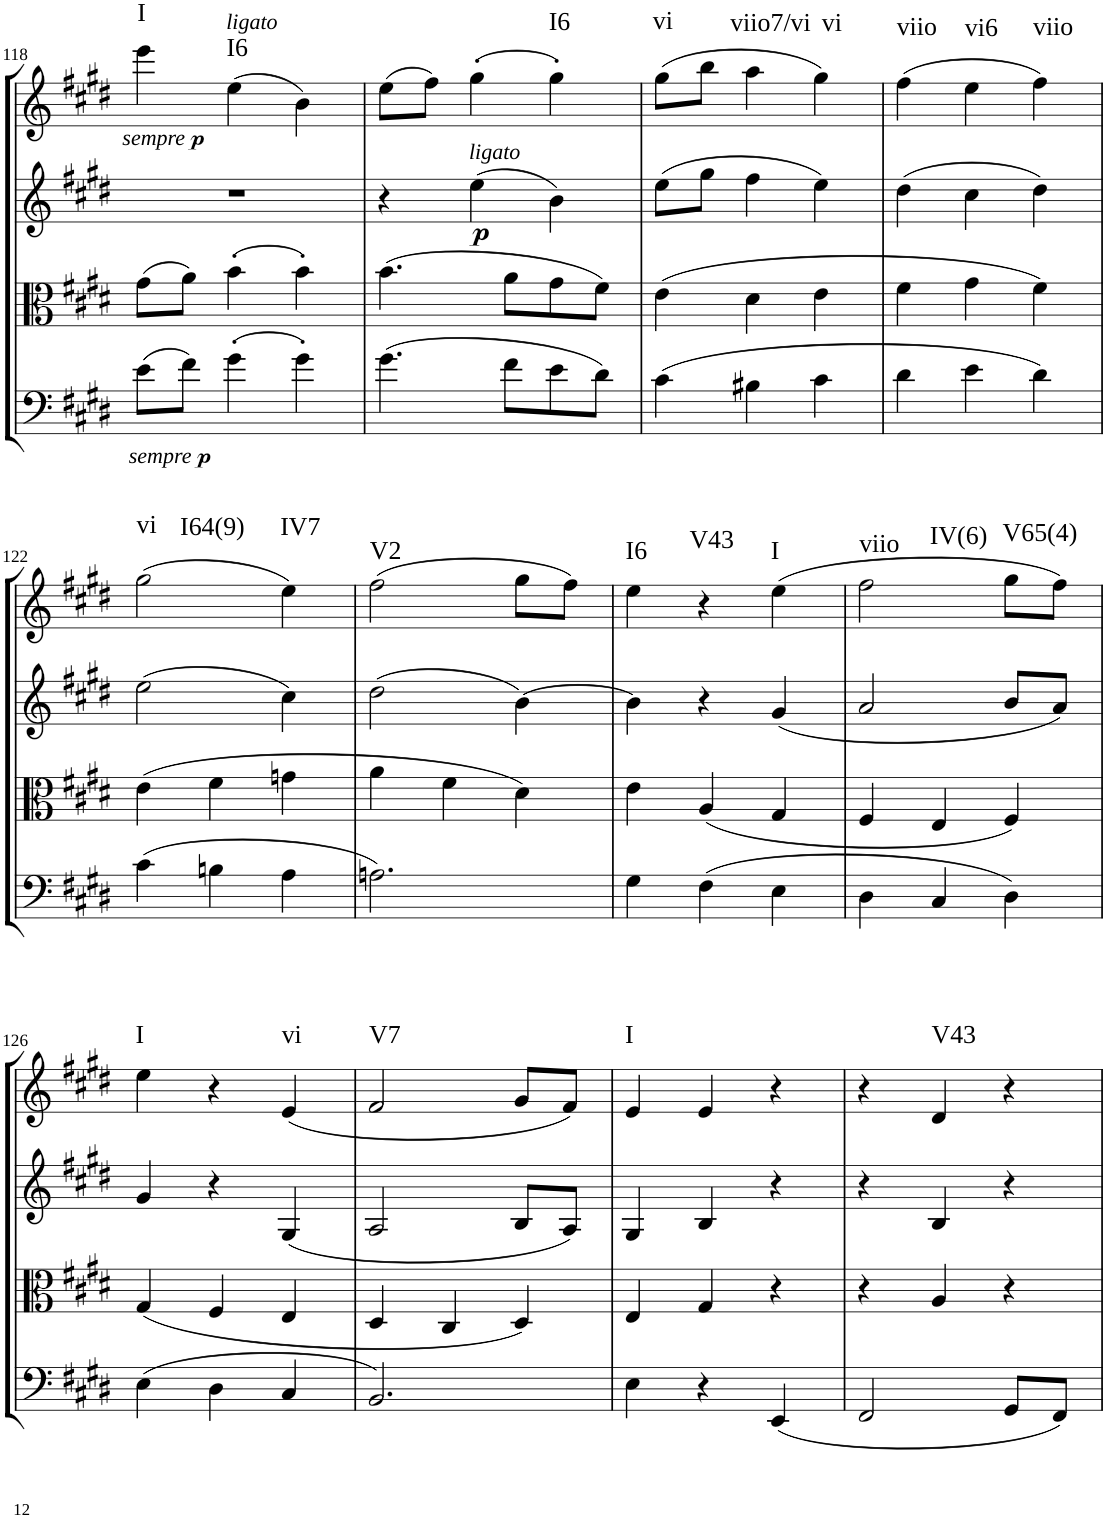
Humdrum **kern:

**kern	**kern	**kern	**dynam	**kern	**harte
*part4	*part3	*part2	*part2	*part1	*part1
*staff4	*staff3	*staff2	*staff2	*staff1	*
*I"Violoncello.	*I"Viola.	*I"Violin II.	*	*I"Violin I.	*
*I'Vc	*I'Vla	*I'Vln	*	*I'Vln	*
!!LO:PB:g=z
*clefF4	*clefC3	*clefG2	*	*clefG2	*
*k[f#c#g#d#]	*k[f#c#g#d#]	*k[f#c#g#d#]	*	*k[f#c#g#d#]	*
*M3/4	*M3/4	*M3/4	*	*M3/4	*
=118	=118	=118	=118	=118	=118
!	!	!	!	!LO:TX:b:i:t=sempre	!
!LO:TX:b:i:t=sempre	!	!	!	!	!
!	!	!	!	!	!LO:H:kt=I
(8e\L	(8g#\L	2.r	.	4eee\	N
8f#\J)	8a\J)	.	.	.	.
!	!	!	!	!LO:TX:a:i:t=ligato	!LO:H:kt=I6
[4g#'\	[4b'\	.	.	(4ee\	N
4g#'\]	4b'\]	.	.	4b\)	.
=119	=119	=119	=119	=119	=119
(4.g#\	(4.b\	4r	.	(8ee\L	.
.	.	.	.	8ff#\J)	.
!	!	!LO:TX:a:i:t=ligato	!	!	!
!	!	!	!LO:DY:b	!	!
.	.	(4ee\	p	[4gg#'\	.
8f#\L	8a\L	.	.	.	.
!	!	!	!	!	!LO:H:kt=I6
8e\	8g#\	4b\)	.	4gg#'\]	N
8d#\J)	8f#\J)	.	.	.	.
=120	=120	=120	=120	=120	=120
!	!	!	!	!	!LO:H:kt=vi
(4c#\	(4e\	(8ee\L	.	(8gg#\L	N
.	.	8gg#\J	.	8bb\J	.
!	!	!	!	!	!LO:H:kt=viio7/vi
4B#X\	4d#\	4ff#\	.	4aa\	N
!	!	!	!	!	!LO:H:kt=vi
4c#\	4e\	4ee\)	.	4gg#\)	N
=121	=121	=121	=121	=121	=121
!	!	!	!	!	!LO:H:kt=viio
4d#\	4f#\	(4dd#\	.	(4ff#\	N
!	!	!	!	!	!LO:H:kt=vi6
4e\	4g#\	4cc#\	.	4ee\	N
!	!	!	!	!	!LO:H:kt=viio
4d#\)	4f#\)	4dd#\)	.	4ff#\)	N
!!LO:LB:g=z
=122	=122	=122	=122	=122	=122
!	!	!	!	!	!LO:H:n=1:kt=vi
!	!	!	!	!	!LO:H:n=2:kt=I64(9)
(4c#\	(4e\	(2ee\	.	(2gg#\	N N
4Bn\	4f#\	.	.	.	.
!	!	!	!	!	!LO:H:kt=IV7
4A\	4gn\	4cc#\)	.	4ee\)	N
=123	=123	=123	=123	=123	=123
!	!	!	!	!	!LO:H:kt=V2
2.An\)	4a\	(2dd#\	.	(2ff#\	N
.	4f#\	.	.	.	.
.	4d#\)	[4b\)	.	8gg#\L	.
.	.	.	.	8ff#\J)	.
=124	=124	=124	=124	=124	=124
!	!	!	!	!	!LO:H:kt=I6
4G#\	4e\	4b\]	.	4ee\	N
!	!	!	!	!	!LO:H:kt=V43
(4F#\	(4A/	4r	.	4r	N
!	!	!	!	!	!LO:H:kt=I
4E\	4G#/	(4g#/	.	(4ee\	N
=125	=125	=125	=125	=125	=125
!	!	!	!	!	!LO:H:n=1:kt=viio
!	!	!	!	!	!LO:H:n=2:kt=IV(6)
4D#\	4F#/	2a/	.	2ff#\	N N
4C#/	4E/	.	.	.	.
!	!	!	!	!	!LO:H:kt=V65(4)
4D#\)	4F#/)	8b/L	.	8gg#\L	N
.	.	8a/J)	.	8ff#\J)	.
!!LO:LB:g=z
=126	=126	=126	=126	=126	=126
!	!	!	!	!	!LO:H:kt=I
(4E\	(4G#/	4g#/	.	4ee\	N
4D#\	4F#/	4r	.	4r	.
!	!	!	!	!	!LO:H:kt=vi
4C#/	4E/	(4G#/	.	(4e/	N
=127	=127	=127	=127	=127	=127
!	!	!	!	!	!LO:H:kt=V7
2.BB/)	4D#/	2A/	.	2f#/	N
.	4C#/	.	.	.	.
.	4D#/)	8B/L	.	8g#/L	.
.	.	8A/J)	.	8f#/J)	.
=128	=128	=128	=128	=128	=128
!	!	!	!	!	!LO:H:kt=I
4E\	4E/	4G#/	.	4e/	N
4r	4G#/	4B/	.	4e/	.
(4EE/	4r	4r	.	4r	.
=129	=129	=129	=129	=129	=129
2FF#/	4r	4r	.	4r	.
!	!	!	!	!	!LO:H:kt=V43
.	4A/	4B/	.	4d#/	N
8GG#/L	4r	4r	.	4r	.
8FF#/J)	.	.	.	.	.
=	=	=	=	=	=
*-	*-	*-	*-	*-	*-
